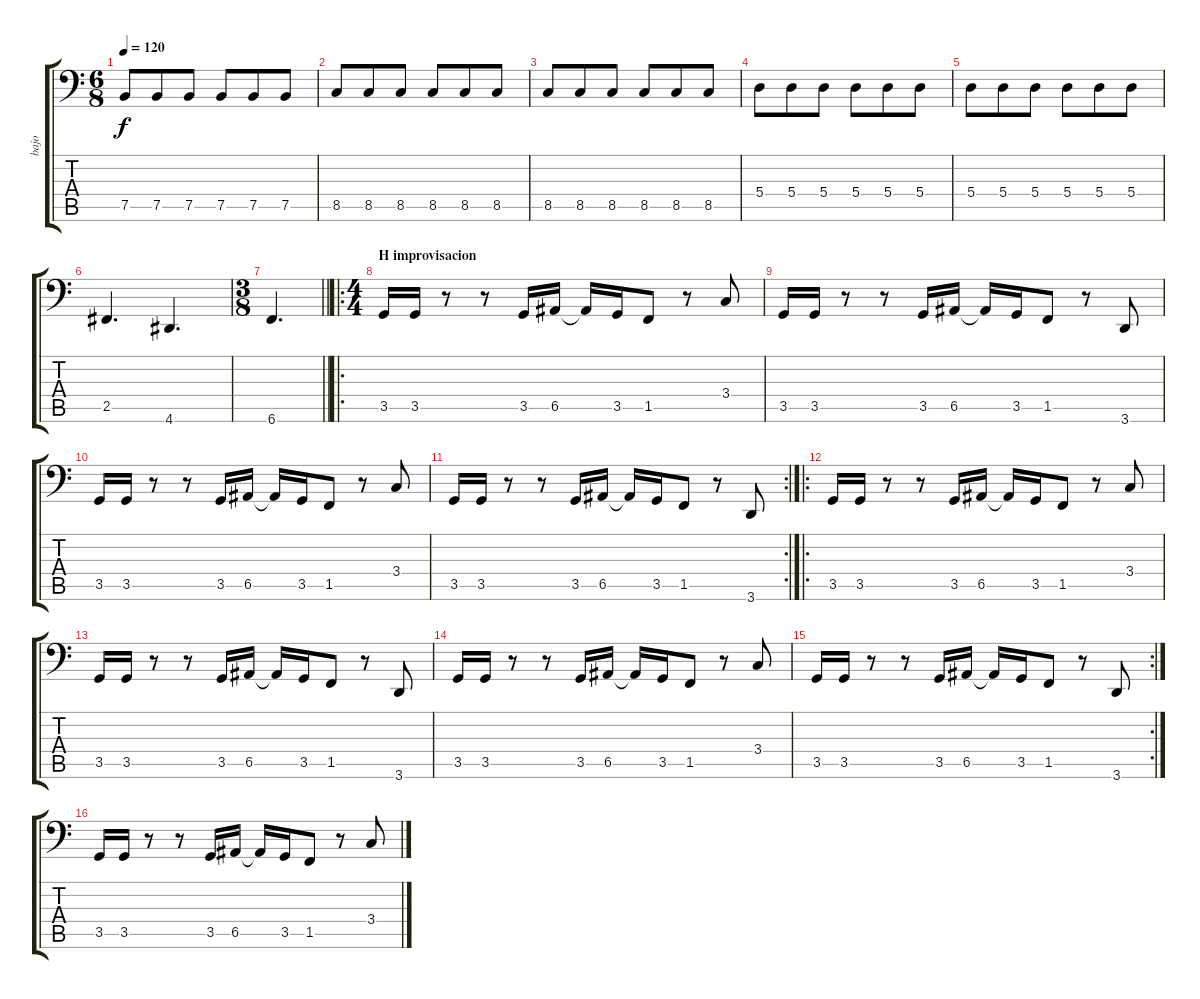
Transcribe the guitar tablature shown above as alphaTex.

\track ("bajo" "bajo") {instrument electricbassfinger}
\staff {score tabs}
\tuning (C3 G2 D2 A1 E1 B0) {hide}
\ts (6 8)
\tempo 120
\clef f4
\ks c
7.5.8{dy f} 7.5.8 7.5.8 7.5.8 7.5.8 7.5.8 |
8.5.8 8.5.8 8.5.8 8.5.8 8.5.8 8.5.8 |
8.5.8 8.5.8 8.5.8 8.5.8 8.5.8 8.5.8 |
5.4.8 5.4.8 5.4.8 5.4.8 5.4.8 5.4.8 |
5.4.8 5.4.8 5.4.8 5.4.8 5.4.8 5.4.8 |
2.5.4{d} 4.6.4{d} |
\ts (3 8)
\barLineRight lightlight
6.6.4{d} |
\ro
\ts (4 4)
\section ("" "H improvisacion")
3.5.16 3.5.16 r.8 r.8 3.5.16 6.5.16 6.5{t}.16 3.5.16 1.5.8 r.8 3.4.8 |
3.5.16 3.5.16 r.8 r.8 3.5.16 6.5.16 6.5{t}.16 3.5.16 1.5.8 r.8 3.6.8 |
3.5.16 3.5.16 r.8 r.8 3.5.16 6.5.16 6.5{t}.16 3.5.16 1.5.8 r.8 3.4.8 |
\rc 2
3.5.16 3.5.16 r.8 r.8 3.5.16 6.5.16 6.5{t}.16 3.5.16 1.5.8 r.8 3.6.8 |
\ro
3.5.16 3.5.16 r.8 r.8 3.5.16 6.5.16 6.5{t}.16 3.5.16 1.5.8 r.8 3.4.8 |
3.5.16 3.5.16 r.8 r.8 3.5.16 6.5.16 6.5{t}.16 3.5.16 1.5.8 r.8 3.6.8 |
3.5.16 3.5.16 r.8 r.8 3.5.16 6.5.16 6.5{t}.16 3.5.16 1.5.8 r.8 3.4.8 |
\rc 2
3.5.16 3.5.16 r.8 r.8 3.5.16 6.5.16 6.5{t}.16 3.5.16 1.5.8 r.8 3.6.8 |
3.5.16 3.5.16 r.8 r.8 3.5.16 6.5.16 6.5{t}.16 3.5.16 1.5.8 r.8 3.4.8
